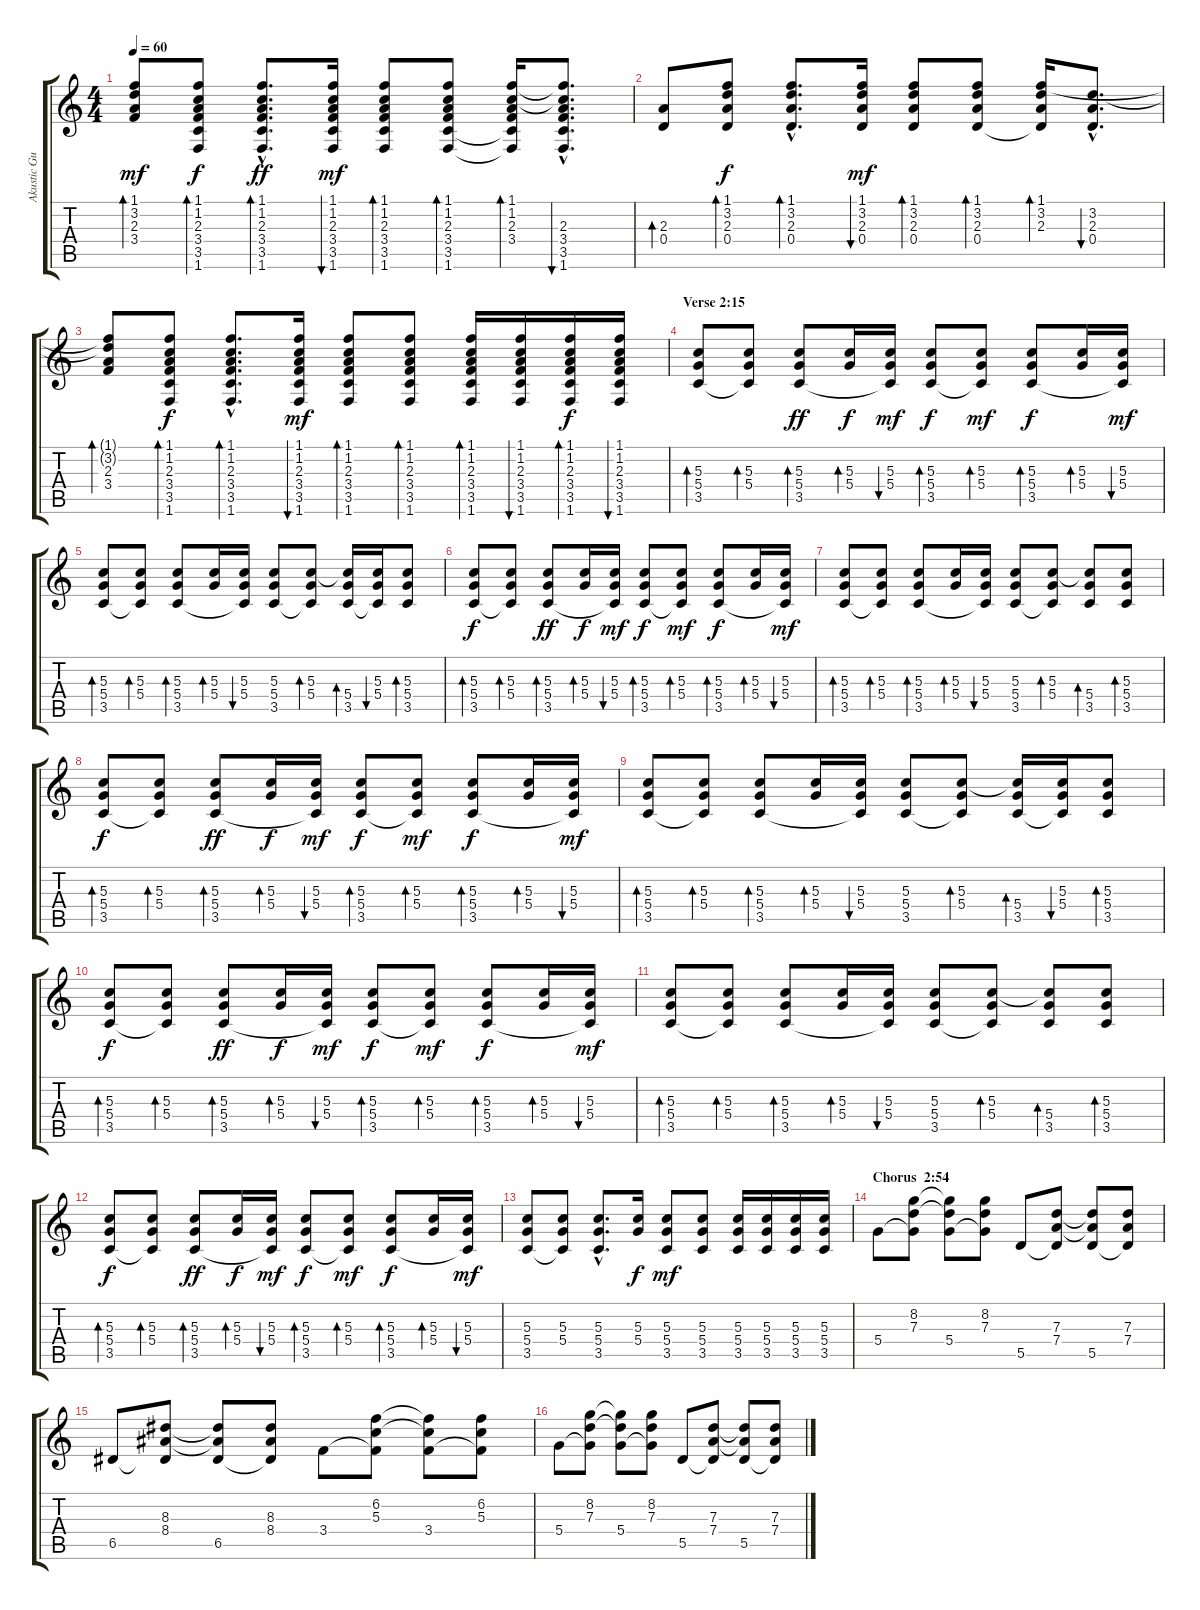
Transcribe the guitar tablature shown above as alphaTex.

\track ("Akustic Guitar tuned to E" "Akustic Gu") {instrument acousticguitarsteel}
\staff {score tabs}
\tuning (E4 B3 G3 D3 A2 E2) {hide}
\ts (4 4)
\tempo 60
\clef g2
\ks c
(1.1{t} 3.2{t} 2.3 3.4).8{bd 30 dy mf} (1.1 1.2 2.3 3.4 3.5 1.6).8{bd 30 dy f} (1.1{hac} 1.2{hac} 2.3{hac} 3.4{hac} 3.5{hac} 1.6{hac}).8{d bd 30 dy ff} (1.1 1.2 2.3 3.4 3.5 1.6).16{bu 30 dy mf} (1.1 1.2 2.3 3.4 3.5 1.6).8{bd 30} (1.1 1.2 2.3 3.4 3.5 1.6).8{bd 30} (1.1 1.2 2.3 3.4 3.5{t} 1.6{t}).16{bd 30} (1.1{hac t} 1.2{hac t} 2.3{hac} 3.4{hac} 3.5{hac} 1.6{hac}).8{d bu 30} |
(2.3 0.4).8{bd 30} (1.1 3.2 2.3 0.4).8{bd 30 dy f} (1.1{hac} 3.2{hac} 2.3{hac} 0.4{hac}).8{d bd 30} (1.1 3.2 2.3 0.4).16{bu 30 dy mf} (1.1 3.2 2.3 0.4).8{bd 30} (1.1 3.2 2.3 0.4).8{bd 30} (1.1 3.2 2.3 0.4{t}).16{bd 30} (3.2{hac} 2.3{hac} 0.4{hac}).8{d bu 30} |
(1.1{t} 3.2{t} 2.3 3.4).8{bd 30} (1.1 1.2 2.3 3.4 3.5 1.6).8{bd 30 dy f} (1.1{hac} 1.2{hac} 2.3{hac} 3.4{hac} 3.5{hac} 1.6{hac}).8{d bd 30} (1.1 1.2 2.3 3.4 3.5 1.6).16{bu 30 dy mf} (1.1 1.2 2.3 3.4 3.5 1.6).8{bd 30} (1.1 1.2 2.3 3.4 3.5 1.6).8{bd 30} (1.1 1.2 2.3 3.4 3.5 1.6).16{bd 30} (1.1 1.2 2.3 3.4 3.5 1.6).16{bu 30} (1.1 1.2 2.3 3.4 3.5 1.6).16{bd 30 dy f} (1.1 1.2 2.3 3.4 3.5 1.6).16{bu 30} |
\section ("" "Verse 2:15")
(5.3 5.4 3.5).8{bd 30} (5.3 5.4 3.5{t}).8{bd 30} (5.3 5.4 3.5).8{bd 30 dy ff} (5.3 5.4).16{bd 30 dy f} (5.3 5.4 3.5{t}).16{bu 30 dy mf} (5.3 5.4 3.5).8{bd 30 dy f} (5.3 5.4 3.5{t}).8{bd 30 dy mf} (5.3 5.4 3.5).8{bd 30 dy f} (5.3 5.4).16{bd 30} (5.3 5.4 3.5{t}).16{bu 30 dy mf} |
(5.3 5.4 3.5).8{bd 60 volume 10} (5.3 5.4 3.5{t}).8{bd 60} (5.3 5.4 3.5).8{bd 60} (5.3 5.4).16{bd 60} (5.3 5.4 3.5{t}).16{bu 60} (5.3 5.4 3.5).8 (5.3 5.4 3.5{t}).8{bd 60} (5.3{t} 5.4 3.5).16{bd 60} (5.3 5.4 3.5{t}).16{bu 60} (5.3 5.4 3.5).8{bd 30} |
(5.3 5.4 3.5).8{bd 30 dy f} (5.3 5.4 3.5{t}).8{bd 30} (5.3 5.4 3.5).8{bd 30 dy ff} (5.3 5.4).16{bd 30 dy f} (5.3 5.4 3.5{t}).16{bu 30 dy mf} (5.3 5.4 3.5).8{bd 30 dy f} (5.3 5.4 3.5{t}).8{bd 30 dy mf} (5.3 5.4 3.5).8{bd 30 dy f} (5.3 5.4).16{bd 30} (5.3 5.4 3.5{t}).16{bu 30 dy mf} |
(5.3 5.4 3.5).8{bd 60} (5.3 5.4 3.5{t}).8{bd 60} (5.3 5.4 3.5).8{bd 60} (5.3 5.4).16{bd 60} (5.3 5.4 3.5{t}).16{bu 60} (5.3 5.4 3.5).8 (5.3 5.4 3.5{t}).8{bd 60} (5.3{t} 5.4 3.5).8{bd 60} (5.3 5.4 3.5).8{bd 30} |
(5.3 5.4 3.5).8{bd 30 dy f} (5.3 5.4 3.5{t}).8{bd 30} (5.3 5.4 3.5).8{bd 30 dy ff} (5.3 5.4).16{bd 30 dy f} (5.3 5.4 3.5{t}).16{bu 30 dy mf} (5.3 5.4 3.5).8{bd 30 dy f} (5.3 5.4 3.5{t}).8{bd 30 dy mf} (5.3 5.4 3.5).8{bd 30 dy f} (5.3 5.4).16{bd 30} (5.3 5.4 3.5{t}).16{bu 30 dy mf} |
(5.3 5.4 3.5).8{bd 60} (5.3 5.4 3.5{t}).8{bd 60} (5.3 5.4 3.5).8{bd 60} (5.3 5.4).16{bd 60} (5.3 5.4 3.5{t}).16{bu 60} (5.3 5.4 3.5).8 (5.3 5.4 3.5{t}).8{bd 60} (5.3{t} 5.4 3.5).16{bd 60} (5.3 5.4 3.5{t}).16{bu 60} (5.3 5.4 3.5).8{bd 30} |
(5.3 5.4 3.5).8{bd 30 dy f} (5.3 5.4 3.5{t}).8{bd 30} (5.3 5.4 3.5).8{bd 30 dy ff} (5.3 5.4).16{bd 30 dy f} (5.3 5.4 3.5{t}).16{bu 30 dy mf} (5.3 5.4 3.5).8{bd 30 dy f} (5.3 5.4 3.5{t}).8{bd 30 dy mf} (5.3 5.4 3.5).8{bd 30 dy f} (5.3 5.4).16{bd 30} (5.3 5.4 3.5{t}).16{bu 30 dy mf} |
(5.3 5.4 3.5).8{bd 60} (5.3 5.4 3.5{t}).8{bd 60} (5.3 5.4 3.5).8{bd 60} (5.3 5.4).16{bd 60} (5.3 5.4 3.5{t}).16{bu 60} (5.3 5.4 3.5).8 (5.3 5.4 3.5{t}).8{bd 60} (5.3{t} 5.4 3.5).8{bd 60} (5.3 5.4 3.5).8{bd 30} |
(5.3 5.4 3.5).8{bd 30 dy f} (5.3 5.4 3.5{t}).8{bd 30} (5.3 5.4 3.5).8{bd 30 dy ff} (5.3 5.4).16{bd 30 dy f} (5.3 5.4 3.5{t}).16{bu 30 dy mf} (5.3 5.4 3.5).8{bd 30 dy f} (5.3 5.4 3.5{t}).8{bd 30 dy mf} (5.3 5.4 3.5).8{bd 30 dy f} (5.3 5.4).16{bd 30} (5.3 5.4 3.5{t}).16{bu 30 dy mf} |
(5.3 5.4 3.5).8{volume 12} (5.3 5.4 3.5{t}).8 (5.3{hac} 5.4{hac} 3.5{hac}).8{d} (5.3 5.4).16{dy f} (5.3 5.4 3.5).8{dy mf} (5.3 5.4 3.5).8 (5.3 5.4 3.5).16 (5.3 5.4 3.5).16 (5.3 5.4 3.5).16 (5.3 5.4 3.5).16 |
\section ("" "Chorus  2:54")
5.4.8 (8.2 7.3 5.4{t}).8 (8.2{t} 7.3{t} 5.4).8 (8.2 7.3 5.4{t}).8 5.5.8 (7.3 7.4 5.5{t}).8 (7.3{t} 7.4{t} 5.5).8 (7.3 7.4 5.5{t}).8 |
6.5.8 (8.3 8.4 6.5{t}).8 (8.3{t} 8.4{t} 6.5).8 (8.3 8.4 6.5{t}).8 3.4.8 (6.2 5.3 3.4{t}).8 (6.2{t} 5.3{t} 3.4).8 (6.2 5.3 3.4{t}).8 |
5.4.8 (8.2 7.3 5.4{t}).8 (8.2{t} 7.3{t} 5.4).8 (8.2 7.3 5.4{t}).8 5.5.8 (7.3 7.4 5.5{t}).8 (7.3{t} 7.4{t} 5.5).8 (7.3 7.4 5.5{t}).8
